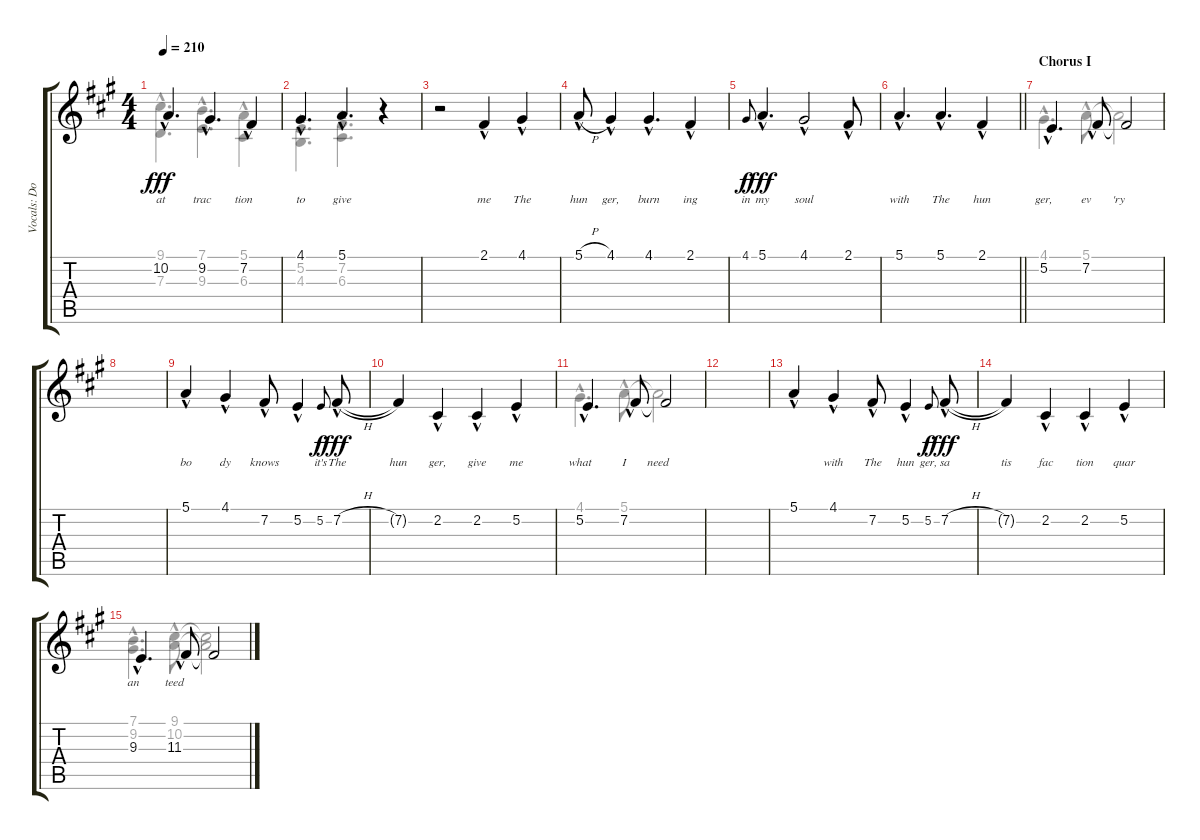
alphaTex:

\track ("Vocals: Don" "Vocals: Do") {instrument lead2sawtooth}
\staff {score tabs}
\tuning (E4 B3 G3 D3 A2 E2) {hide}
\voice
\ts (4 4)
\tempo 210
\clef g2
\ks a
10.2{hac}.4{d lyrics (0 "at") lyrics (1 "") lyrics (2 "") lyrics (3 "") lyrics (4 "") dy fff} 9.2{hac}.4{d lyrics (0 "trac") lyrics (1 "") lyrics (2 "") lyrics (3 "") lyrics (4 "")} 7.2{hac}.4{lyrics (0 "tion") lyrics (1 "") lyrics (2 "") lyrics (3 "") lyrics (4 "")} |
4.1{hac}.4{d lyrics (0 "to") lyrics (1 "") lyrics (2 "") lyrics (3 "") lyrics (4 "")} 5.1{hac}.4{d lyrics (0 "give") lyrics (1 "") lyrics (2 "") lyrics (3 "") lyrics (4 "")} r.4 |
r.2 2.1{hac}.4{lyrics (0 "me") lyrics (1 "") lyrics (2 "") lyrics (3 "") lyrics (4 "")} 4.1{hac}.4{lyrics (0 "The") lyrics (1 "") lyrics (2 "") lyrics (3 "") lyrics (4 "")} |
5.1{h hac}.8{lyrics (0 "hun") lyrics (1 "") lyrics (2 "") lyrics (3 "") lyrics (4 "")} 4.1{hac}.4{lyrics (0 "ger,") lyrics (1 "") lyrics (2 "") lyrics (3 "") lyrics (4 "")} 4.1{hac}.4{d lyrics (0 "burn") lyrics (1 "") lyrics (2 "") lyrics (3 "") lyrics (4 "")} 2.1{hac}.4{lyrics (0 "ing") lyrics (1 "") lyrics (2 "") lyrics (3 "") lyrics (4 "")} |
4.1.8{lyrics (0 "in") lyrics (1 "") lyrics (2 "") lyrics (3 "") lyrics (4 "") gr onbeat dy f} 5.1{hac}.4{d lyrics (0 "my") lyrics (1 "") lyrics (2 "") lyrics (3 "") lyrics (4 "") dy fff} 4.1{hac}.2{lyrics (0 "soul") lyrics (1 "") lyrics (2 "") lyrics (3 "") lyrics (4 "")} 2.1{hac}.8{lyrics (0 "") lyrics (1 "") lyrics (2 "") lyrics (3 "") lyrics (4 "")} |
\barLineRight lightlight
5.1{hac}.4{d lyrics (0 "with") lyrics (1 "") lyrics (2 "") lyrics (3 "") lyrics (4 "")} 5.1{hac}.4{d lyrics (0 "The") lyrics (1 "") lyrics (2 "") lyrics (3 "") lyrics (4 "")} 2.1{hac}.4{lyrics (0 "hun") lyrics (1 "") lyrics (2 "") lyrics (3 "") lyrics (4 "")} |
\section ("" "Chorus I")
5.2{hac}.4{d lyrics (0 "ger,") lyrics (1 "") lyrics (2 "") lyrics (3 "") lyrics (4 "")} 7.2{hac}.8{lyrics (0 "ev") lyrics (1 "") lyrics (2 "") lyrics (3 "") lyrics (4 "")} 7.2{t}.2{lyrics (0 "'ry") lyrics (1 "") lyrics (2 "") lyrics (3 "") lyrics (4 "")} |
|
5.1{hac}.4{lyrics (0 "bo") lyrics (1 "") lyrics (2 "") lyrics (3 "") lyrics (4 "")} 4.1{hac}.4{lyrics (0 "dy") lyrics (1 "") lyrics (2 "") lyrics (3 "") lyrics (4 "")} 7.2{hac}.8{lyrics (0 "knows") lyrics (1 "") lyrics (2 "") lyrics (3 "") lyrics (4 "")} 5.2{hac}.4{lyrics (0 "") lyrics (1 "") lyrics (2 "") lyrics (3 "") lyrics (4 "")} 5.2.8{lyrics (0 "it's") lyrics (1 "") lyrics (2 "") lyrics (3 "") lyrics (4 "") gr onbeat dy f} 7.2{h hac}.8{lyrics (0 "The") lyrics (1 "") lyrics (2 "") lyrics (3 "") lyrics (4 "") dy fff} |
7.2{t}.4{lyrics (0 "hun") lyrics (1 "") lyrics (2 "") lyrics (3 "") lyrics (4 "")} 2.2{hac}.4{lyrics (0 "ger,") lyrics (1 "") lyrics (2 "") lyrics (3 "") lyrics (4 "")} 2.2{hac}.4{lyrics (0 "give") lyrics (1 "") lyrics (2 "") lyrics (3 "") lyrics (4 "")} 5.2{hac}.4{lyrics (0 "me") lyrics (1 "") lyrics (2 "") lyrics (3 "") lyrics (4 "")} |
5.2{hac}.4{d lyrics (0 "what") lyrics (1 "") lyrics (2 "") lyrics (3 "") lyrics (4 "")} 7.2{hac}.8{lyrics (0 "I") lyrics (1 "") lyrics (2 "") lyrics (3 "") lyrics (4 "")} 7.2{t}.2{lyrics (0 "need") lyrics (1 "") lyrics (2 "") lyrics (3 "") lyrics (4 "")} |
|
5.1{hac}.4{lyrics (0 "") lyrics (1 "") lyrics (2 "") lyrics (3 "") lyrics (4 "")} 4.1{hac}.4{lyrics (0 "with") lyrics (1 "") lyrics (2 "") lyrics (3 "") lyrics (4 "")} 7.2{hac}.8{lyrics (0 "The") lyrics (1 "") lyrics (2 "") lyrics (3 "") lyrics (4 "")} 5.2{hac}.4{lyrics (0 "hun") lyrics (1 "") lyrics (2 "") lyrics (3 "") lyrics (4 "")} 5.2.8{lyrics (0 "ger,") lyrics (1 "") lyrics (2 "") lyrics (3 "") lyrics (4 "") gr onbeat dy f} 7.2{h hac}.8{lyrics (0 "sa") lyrics (1 "") lyrics (2 "") lyrics (3 "") lyrics (4 "") dy fff} |
7.2{t}.4{lyrics (0 "tis") lyrics (1 "") lyrics (2 "") lyrics (3 "") lyrics (4 "")} 2.2{hac}.4{lyrics (0 "fac") lyrics (1 "") lyrics (2 "") lyrics (3 "") lyrics (4 "")} 2.2{hac}.4{lyrics (0 "tion") lyrics (1 "") lyrics (2 "") lyrics (3 "") lyrics (4 "")} 5.2{hac}.4{lyrics (0 "quar") lyrics (1 "") lyrics (2 "") lyrics (3 "") lyrics (4 "")} |
9.3{hac}.4{d lyrics (0 "an") lyrics (1 "") lyrics (2 "") lyrics (3 "") lyrics (4 "")} 11.3{hac}.8{lyrics (0 "teed") lyrics (1 "") lyrics (2 "") lyrics (3 "") lyrics (4 "")} 11.3{t}.2{lyrics (0 "") lyrics (1 "") lyrics (2 "") lyrics (3 "") lyrics (4 "")} |
\voice
\clef g2
\ottava regular
\simile none
\ks a
(9.1{hac} 7.3{hac}).4{d dy fff} (7.1{hac} 9.3{hac}).4{d} (5.1{hac} 6.3{hac}).4 |
(5.2{hac} 4.3{hac}).4{d} (7.2{hac} 6.3{hac}).4{d} r.4 |
|
|
|
\barLineRight lightlight
|
4.1{hac}.4{d} 5.1{hac}.8 5.1{t}.2 |
|
|
|
4.1{hac}.4{d} 5.1{hac}.8 5.1{t}.2 |
|
|
|
(7.1{hac} 9.2{hac}).4{d} (9.1{hac} 10.2{hac}).8 (9.1{t} 10.2{t}).2 |
